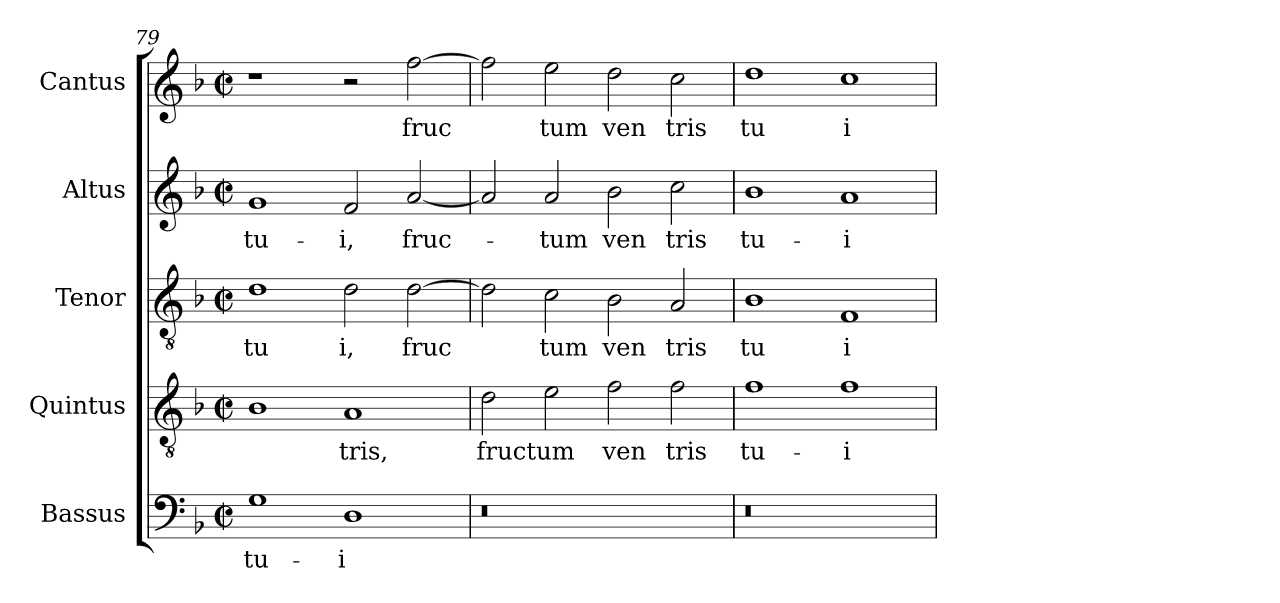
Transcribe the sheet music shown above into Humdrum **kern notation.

**kern	**text	**kern	**text	**kern	**text	**kern	**text	**kern	**text
*part5	*part5	*part4	*part4	*part3	*part3	*part2	*part2	*part1	*part1
*staff5	*staff5	*staff4	*staff4	*staff3	*staff3	*staff2	*staff2	*staff1	*staff1
*I"Bassus	*	*I"Quintus	*	*I"Tenor	*	*I"Altus	*	*I"Cantus	*
*clefF4	*	*clefGv2	*	*clefGv2	*	*clefG2	*	*clefG2	*
*k[b-]	*	*k[b-]	*	*k[b-]	*	*k[b-]	*	*k[b-]	*
*F:	*	*F:	*	*F:	*	*F:	*	*F:	*
*M2/2	*	*M2/2	*	*M2/2	*	*M2/2	*	*M2/2	*
*met(c|)	*	*met(c|)	*	*met(c|)	*	*met(c|)	*	*met(c|)	*
=79	=79	=79	=79	=79	=79	=79	=79	=79	=79
!	!LO:LY:b:cj	!	!	!	!LO:LY:b:cj	!	!LO:LY:b:cj	!	!
1G	tu-	1B-	.	1d	tu	1g	tu-	1r	.
!	!LO:LY:b:cj	!	!LO:LY:b:cj	!	!LO:LY:b:cj	!	!LO:LY:b:cj	!	!
1D	-i	1A	-tris,	2d\	i,	2f/	-i,	2r	.
!	!	!	!	!	!LO:LY:b	!	!LO:LY:b	!	!LO:LY:b
.	.	.	.	[>2d\	fruc	[<2a/	fruc-	[>2ff\	fruc
=80	=80	=80	=80	=80	=80	=80	=80	=80	=80
!	!	!	!LO:LY:b	!	!	!	!	!	!
0r	.	2d\	fructum	2d\]	.	2a/]	.	2ff\]	.
!	!	!	!	!	!LO:LY:b:cj	!	!LO:LY:b:cj	!	!LO:LY:b:cj
.	.	2e\	.	2c\	tum	2a/	-tum	2ee\	tum
!	!	!	!LO:LY:b:cj	!	!LO:LY:b:cj	!	!LO:LY:b:cj	!	!LO:LY:b:cj
.	.	2f\	ven	2B-\	ven	2b-\	ven	2dd\	ven
!	!	!	!LO:LY:b:cj	!	!LO:LY:b:cj	!	!LO:LY:b:cj	!	!LO:LY:b:cj
.	.	2f\	tris	2A/	tris	2cc\	tris	2cc\	tris
=81	=81	=81	=81	=81	=81	=81	=81	=81	=81
!	!	!	!LO:LY:b:cj	!	!LO:LY:b:cj	!	!LO:LY:b:cj	!	!LO:LY:b:cj
0r	.	1f	tu-	1B-	tu	1b-	tu-	1dd	tu
!	!	!	!LO:LY:b:cj	!	!LO:LY:b:cj	!	!LO:LY:b:cj	!	!LO:LY:b:cj
.	.	1f	-i	1F	i	1a	-i	1cc	i
=	=	=	=	=	=	=	=	=	=
*-	*-	*-	*-	*-	*-	*-	*-	*-	*-
